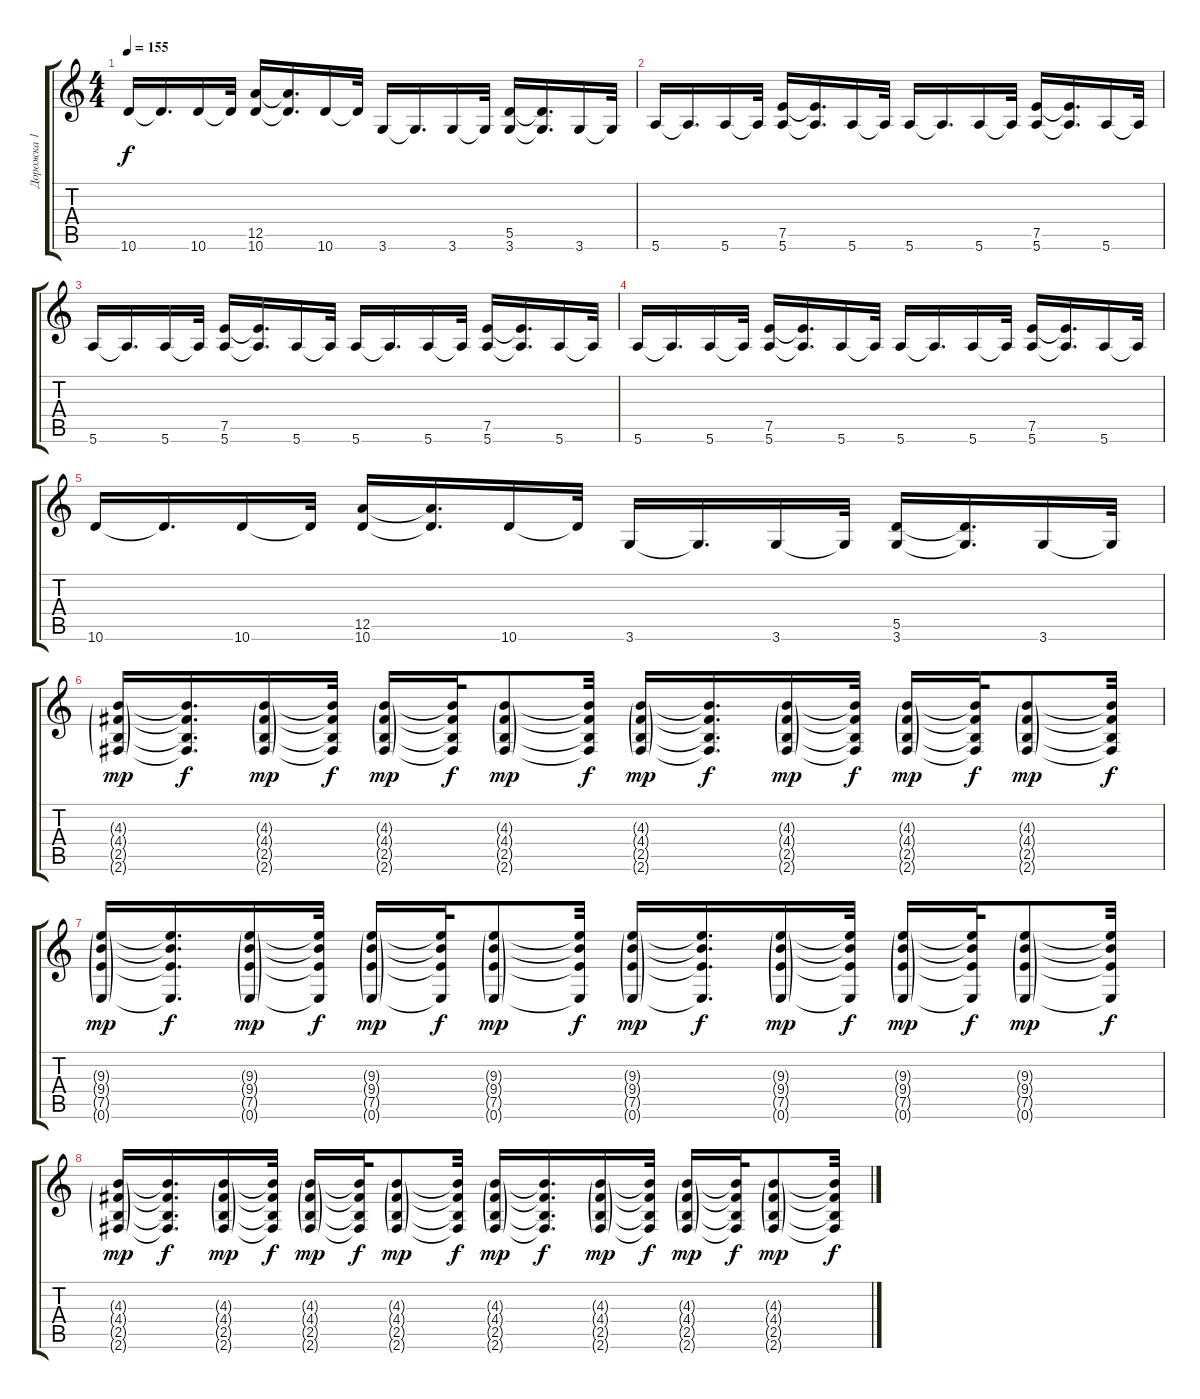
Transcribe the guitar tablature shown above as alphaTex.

\track ("Дорожка 1" "Дорожка 1") {instrument distortionguitar}
\staff {score tabs}
\tuning (E4 B3 G3 D3 A2 E2) {hide}
\ts (4 4)
\tempo 155
\clef g2
\ks c
10.6.16{dy f} 10.6{t}.16{d} 10.6.16 10.6{t}.32 (12.5 10.6).16 (12.5{t} 10.6{t}).16{d} 10.6.16 10.6{t}.32 3.6.16 3.6{t}.16{d} 3.6.16 3.6{t}.32 (5.5 3.6).16 (5.5{t} 3.6{t}).16{d} 3.6.16 3.6{t}.32 |
5.6.16 5.6{t}.16{d} 5.6.16 5.6{t}.32 (7.5 5.6).16 (7.5{t} 5.6{t}).16{d} 5.6.16 5.6{t}.32 5.6.16 5.6{t}.16{d} 5.6.16 5.6{t}.32 (7.5 5.6).16 (7.5{t} 5.6{t}).16{d} 5.6.16 5.6{t}.32 |
5.6.16 5.6{t}.16{d} 5.6.16 5.6{t}.32 (7.5 5.6).16 (7.5{t} 5.6{t}).16{d} 5.6.16 5.6{t}.32 5.6.16 5.6{t}.16{d} 5.6.16 5.6{t}.32 (7.5 5.6).16 (7.5{t} 5.6{t}).16{d} 5.6.16 5.6{t}.32 |
5.6.16 5.6{t}.16{d} 5.6.16 5.6{t}.32 (7.5 5.6).16 (7.5{t} 5.6{t}).16{d} 5.6.16 5.6{t}.32 5.6.16 5.6{t}.16{d} 5.6.16 5.6{t}.32 (7.5 5.6).16 (7.5{t} 5.6{t}).16{d} 5.6.16 5.6{t}.32 |
10.6.16 10.6{t}.16{d} 10.6.16 10.6{t}.32 (12.5 10.6).16 (12.5{t} 10.6{t}).16{d} 10.6.16 10.6{t}.32 3.6.16 3.6{t}.16{d} 3.6.16 3.6{t}.32 (5.5 3.6).16 (5.5{t} 3.6{t}).16{d} 3.6.16 3.6{t}.32 |
(4.3{g} 4.4{g} 2.5{g} 2.6{g}).16{dy mp} (4.3{t} 4.4{t} 2.5{t} 2.6{t}).16{d dy f} (4.3{g} 4.4{g} 2.5{g} 2.6{g}).16{dy mp} (4.3{t} 4.4{t} 2.5{t} 2.6{t}).32{dy f} (4.3{g} 4.4{g} 2.5{g} 2.6{g}).16{dy mp} (4.3{t} 4.4{t} 2.5{t} 2.6{t}).32{dy f} (4.3{g} 4.4{g} 2.5{g} 2.6{g}).8{dy mp} (4.3{t} 4.4{t} 2.5{t} 2.6{t}).32{dy f} (4.3{g} 4.4{g} 2.5{g} 2.6{g}).16{dy mp} (4.3{t} 4.4{t} 2.5{t} 2.6{t}).16{d dy f} (4.3{g} 4.4{g} 2.5{g} 2.6{g}).16{dy mp} (4.3{t} 4.4{t} 2.5{t} 2.6{t}).32{dy f} (4.3{g} 4.4{g} 2.5{g} 2.6{g}).16{dy mp} (4.3{t} 4.4{t} 2.5{t} 2.6{t}).32{dy f} (4.3{g} 4.4{g} 2.5{g} 2.6{g}).8{dy mp} (4.3{t} 4.4{t} 2.5{t} 2.6{t}).32{dy f} |
(9.3{g} 9.4{g} 7.5{g} 0.6{g}).16{dy mp} (9.3{t} 9.4{t} 7.5{t} 0.6{t}).16{d dy f} (9.3{g} 9.4{g} 7.5{g} 0.6{g}).16{dy mp} (9.3{t} 9.4{t} 7.5{t} 0.6{t}).32{dy f} (9.3{g} 9.4{g} 7.5{g} 0.6{g}).16{dy mp} (9.3{t} 9.4{t} 7.5{t} 0.6{t}).32{dy f} (9.3{g} 9.4{g} 7.5{g} 0.6{g}).8{dy mp} (9.3{t} 9.4{t} 7.5{t} 0.6{t}).32{dy f} (9.3{g} 9.4{g} 7.5{g} 0.6{g}).16{dy mp} (9.3{t} 9.4{t} 7.5{t} 0.6{t}).16{d dy f} (9.3{g} 9.4{g} 7.5{g} 0.6{g}).16{dy mp} (9.3{t} 9.4{t} 7.5{t} 0.6{t}).32{dy f} (9.3{g} 9.4{g} 7.5{g} 0.6{g}).16{dy mp} (9.3{t} 9.4{t} 7.5{t} 0.6{t}).32{dy f} (9.3{g} 9.4{g} 7.5{g} 0.6{g}).8{dy mp} (9.3{t} 9.4{t} 7.5{t} 0.6{t}).32{dy f} |
(4.3{g} 4.4{g} 2.5{g} 2.6{g}).16{dy mp} (4.3{t} 4.4{t} 2.5{t} 2.6{t}).16{d dy f} (4.3{g} 4.4{g} 2.5{g} 2.6{g}).16{dy mp} (4.3{t} 4.4{t} 2.5{t} 2.6{t}).32{dy f} (4.3{g} 4.4{g} 2.5{g} 2.6{g}).16{dy mp} (4.3{t} 4.4{t} 2.5{t} 2.6{t}).32{dy f} (4.3{g} 4.4{g} 2.5{g} 2.6{g}).8{dy mp} (4.3{t} 4.4{t} 2.5{t} 2.6{t}).32{dy f} (4.3{g} 4.4{g} 2.5{g} 2.6{g}).16{dy mp} (4.3{t} 4.4{t} 2.5{t} 2.6{t}).16{d dy f} (4.3{g} 4.4{g} 2.5{g} 2.6{g}).16{dy mp} (4.3{t} 4.4{t} 2.5{t} 2.6{t}).32{dy f} (4.3{g} 4.4{g} 2.5{g} 2.6{g}).16{dy mp} (4.3{t} 4.4{t} 2.5{t} 2.6{t}).32{dy f} (4.3{g} 4.4{g} 2.5{g} 2.6{g}).8{dy mp} (4.3{t} 4.4{t} 2.5{t} 2.6{t}).32{dy f}
